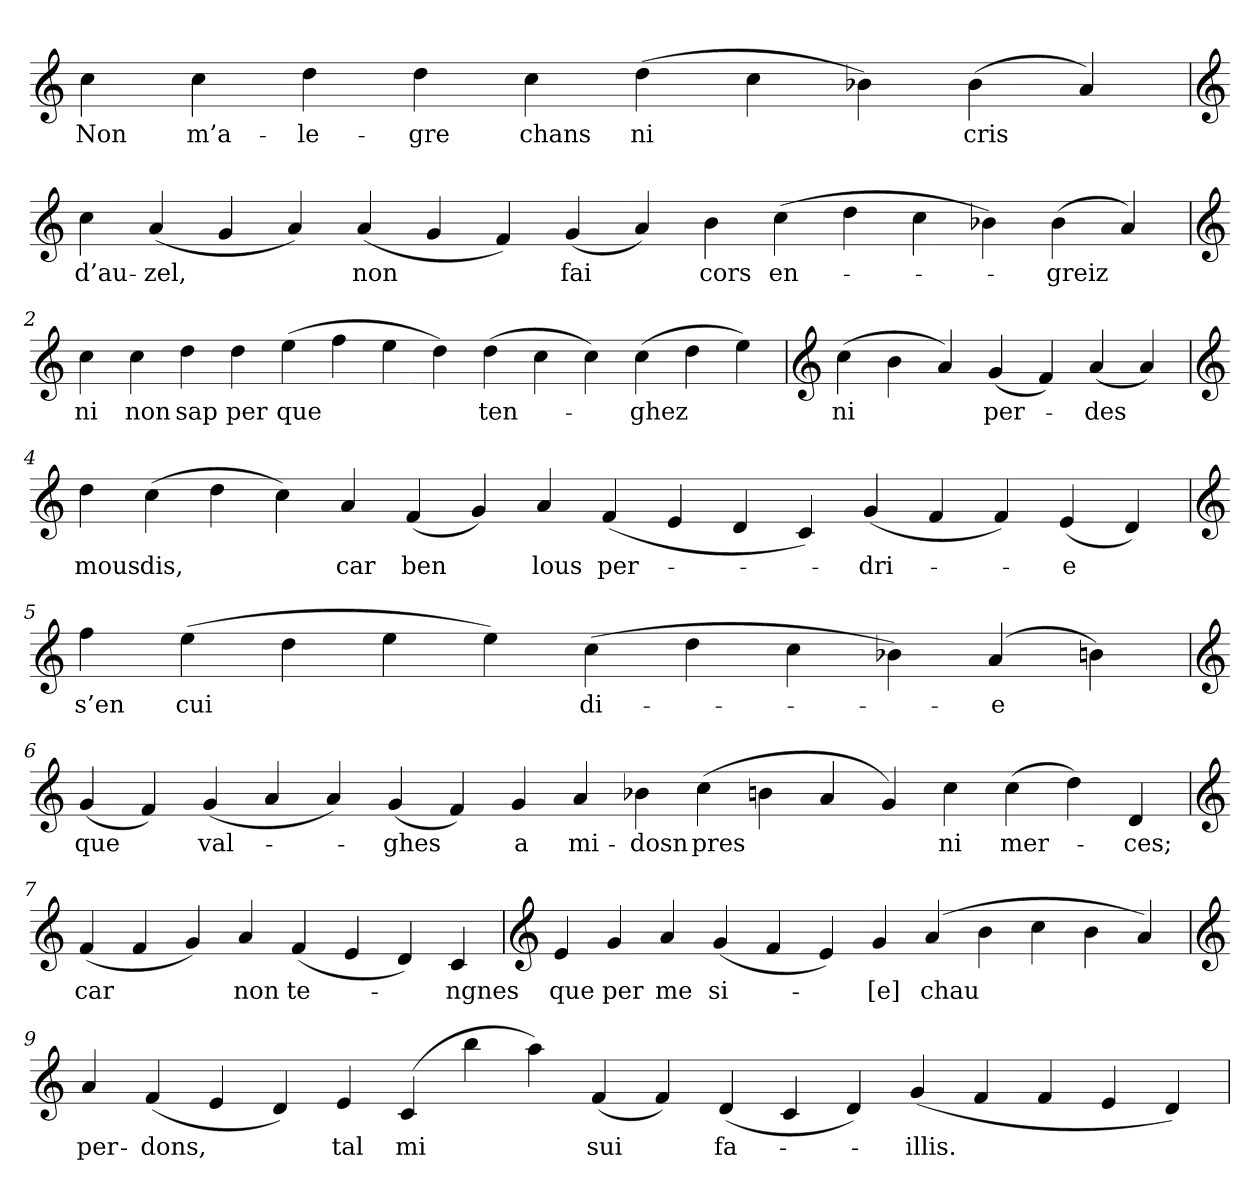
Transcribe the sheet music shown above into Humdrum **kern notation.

**kern	**text
*part1	*part1
*staff1	*staff1
*clefG2	*
=	=
4cc	Non
4cc	m’a-
4dd	-le-
4dd	-gre
4cc	chans
(4dd	ni
4cc	.
4b-X)	.
(4b-	cris
4a)	.
=1	=1
*clefG2	*
4cc	d’au-
(4a	-zel,
4g	.
4a)	.
(4a	non
4g	.
4f)	.
(4g	fai
4a)	.
4b	cors
(4cc	en-
4dd	.
4cc	.
4b-X)	.
(4b-	-greiz
4a)	.
=2	=2
*clefG2	*
4cc	ni
4cc	non
4dd	sap
4dd	per
(4ee	que
4ff	.
4ee	.
4dd)	.
(4dd	ten-
4cc	.
4cc)	.
(4cc	-ghez
4dd	.
4ee)	.
=3	=3
*clefG2	*
(4cc	ni
4b	.
4a)	.
(4g	per-
4f)	.
(4a	-des
4a)	.
=4	=4
*clefG2	*
4dd	mous
(4cc	dis,
4dd	.
4cc)	.
4a	car
(4f	ben
4g)	.
4a	lous
(4f	per-
4e	.
4d	.
4c)	.
(4g	-dri-
4f	.
4f)	.
(4e	-e
4d)	.
=5	=5
*clefG2	*
4ff	s’en
(4ee	cui
4dd	.
4ee	.
4ee)	.
(4cc	di-
4dd	.
4cc	.
4b-X)	.
(4a	-e
4bn)	.
=6	=6
*clefG2	*
(4g	que
4f)	.
(4g	val-
4a	.
4a)	.
(4g	-ghes
4f)	.
4g	a
4a	mi-
4b-X	-dosn
(4cc	pres
4bn	.
4a	.
4g)	.
4cc	ni
(4cc	mer-
4dd)	.
4d	-ces;
=7	=7
*clefG2	*
(4f	car
4f	.
4g)	.
4a	non
(4f	te-
4e	.
4d)	.
4c	-ngnes
=8	=8
*clefG2	*
4e	que
4g	per
4a	me
(4g	si-
4f	.
4e)	.
4g	-[e]
(4a	chau
4b	.
4cc	.
4b	.
4a)	.
=9	=9
*clefG2	*
4a	per-
(4f	-dons,
4e	.
4d)	.
4e	tal
(4c	mi
4bb	.
4aa)	.
(4f	sui
4f)	.
(4d	fa-
4c	.
4d)	.
(4g	-illis.
4f	.
4f	.
4e	.
4d)	.
=	=
*-	*-
